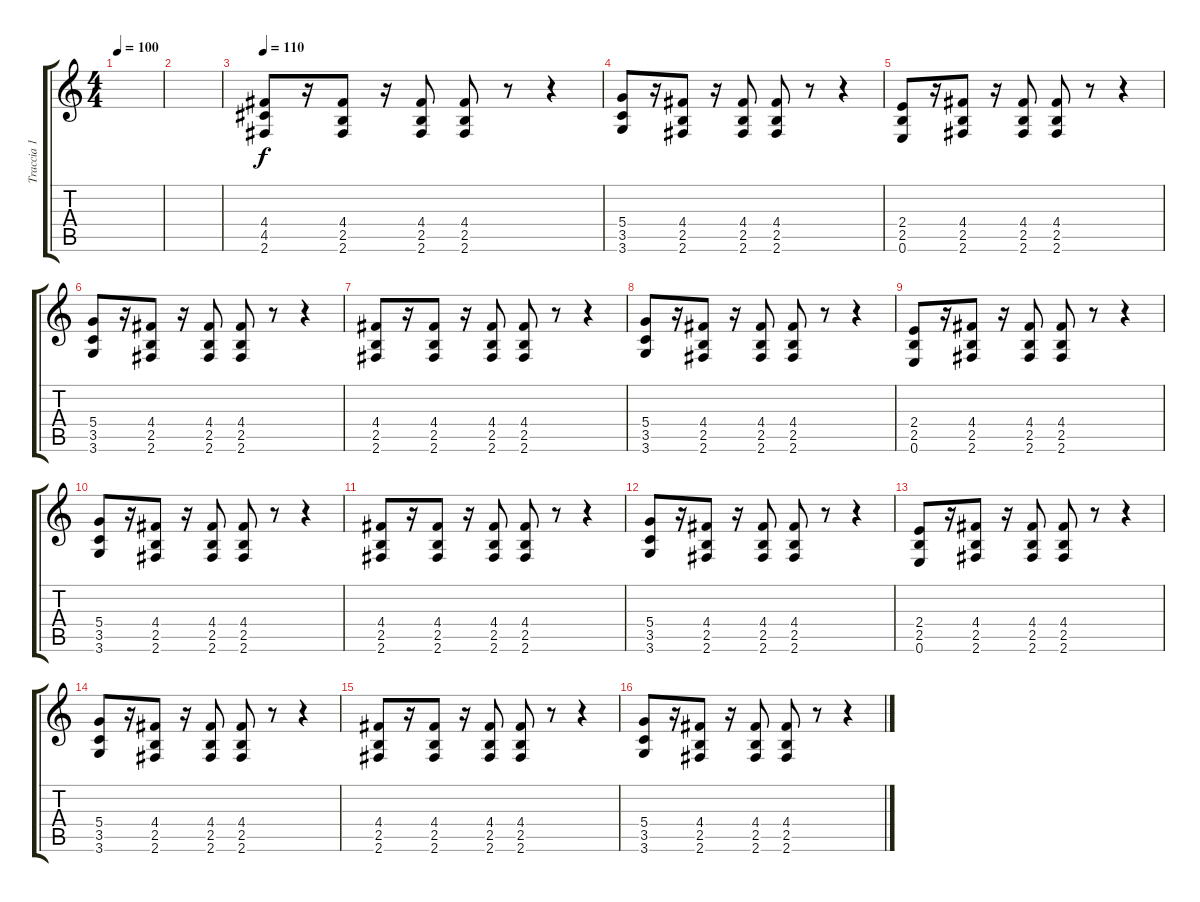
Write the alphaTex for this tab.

\track ("Traccia 1" "Traccia 1") {instrument distortionguitar}
\staff {score tabs}
\tuning (E4 B3 G3 D3 A2 E2) {hide}
\ts (4 4)
\tempo 100
\clef g2
\ks c
|
|
\tempo 110
(4.4 4.5 2.6).8 r.16 (4.4 2.5 2.6).8 r.16 (4.4 2.5 2.6).8 (4.4 2.5 2.6).8 r.8 r.4 |
(5.4 3.5 3.6).8 r.16 (4.4 2.5 2.6).8 r.16 (4.4 2.5 2.6).8 (4.4 2.5 2.6).8 r.8 r.4 |
(2.4 2.5 0.6).8 r.16 (4.4 2.5 2.6).8 r.16 (4.4 2.5 2.6).8 (4.4 2.5 2.6).8 r.8 r.4 |
(5.4 3.5 3.6).8 r.16 (4.4 2.5 2.6).8 r.16 (4.4 2.5 2.6).8 (4.4 2.5 2.6).8 r.8 r.4 |
(4.4 2.5 2.6).8 r.16 (4.4 2.5 2.6).8 r.16 (4.4 2.5 2.6).8 (4.4 2.5 2.6).8 r.8 r.4 |
(5.4 3.5 3.6).8 r.16 (4.4 2.5 2.6).8 r.16 (4.4 2.5 2.6).8 (4.4 2.5 2.6).8 r.8 r.4 |
(2.4 2.5 0.6).8 r.16 (4.4 2.5 2.6).8 r.16 (4.4 2.5 2.6).8 (4.4 2.5 2.6).8 r.8 r.4 |
(5.4 3.5 3.6).8 r.16 (4.4 2.5 2.6).8 r.16 (4.4 2.5 2.6).8 (4.4 2.5 2.6).8 r.8 r.4 |
(4.4 2.5 2.6).8 r.16 (4.4 2.5 2.6).8 r.16 (4.4 2.5 2.6).8 (4.4 2.5 2.6).8 r.8 r.4 |
(5.4 3.5 3.6).8 r.16 (4.4 2.5 2.6).8 r.16 (4.4 2.5 2.6).8 (4.4 2.5 2.6).8 r.8 r.4 |
(2.4 2.5 0.6).8 r.16 (4.4 2.5 2.6).8 r.16 (4.4 2.5 2.6).8 (4.4 2.5 2.6).8 r.8 r.4 |
(5.4 3.5 3.6).8 r.16 (4.4 2.5 2.6).8 r.16 (4.4 2.5 2.6).8 (4.4 2.5 2.6).8 r.8 r.4 |
(4.4 2.5 2.6).8 r.16 (4.4 2.5 2.6).8 r.16 (4.4 2.5 2.6).8 (4.4 2.5 2.6).8 r.8 r.4 |
(5.4 3.5 3.6).8 r.16 (4.4 2.5 2.6).8 r.16 (4.4 2.5 2.6).8 (4.4 2.5 2.6).8 r.8 r.4
